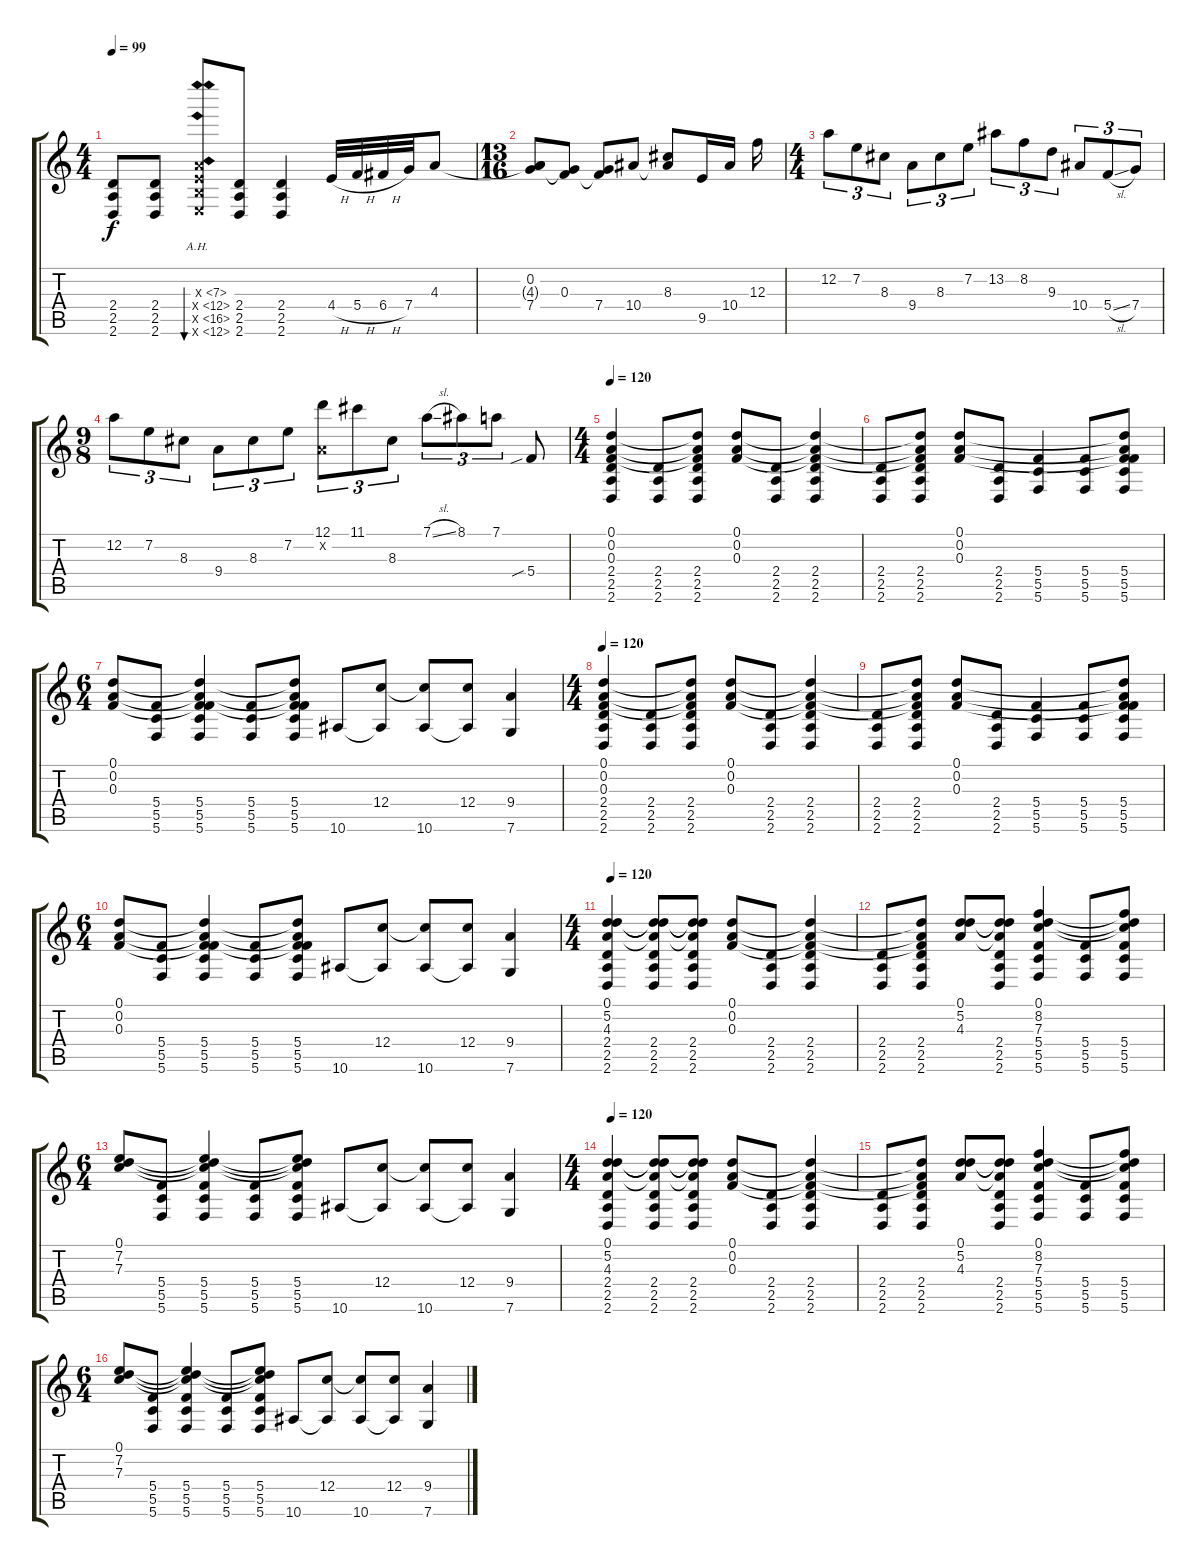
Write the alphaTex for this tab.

\track "" {instrument overdrivenguitar}
\staff {score tabs}
\tuning (D4 A3 F3 C3 G2 C2) {hide}
\ts (4 4)
\tempo 99
\clef g2
\ks c
(2.4 2.5 2.6).8{dy f} (2.4 2.5 2.6).8 (4.3{ah 3 x} 4.4{ah 8 x} 4.5{ah 12 x} 4.6{ah 8 x}).8{bu 60} (2.4 2.5 2.6).8 (2.4 2.5 2.6).4 4.4{h}.32 5.4{h}.32 6.4{h}.32 7.4.32 4.3.8 |
\ts (13 16)
(0.2{t} 4.3{t} 7.4).8 (0.3 7.4{t}).8 (0.3{t} 7.4).8 10.4.8 (8.3 10.4{t}).8 9.5.16 10.4.16 12.3.16 |
\ts (4 4)
12.2.8{tu (3 2)} 7.2.8{tu (3 2)} 8.3.8{tu (3 2)} 9.4.8{tu (3 2)} 8.3.8{tu (3 2)} 7.2.8{tu (3 2)} 13.2.8{tu (3 2)} 8.2.8{tu (3 2)} 9.3.8{tu (3 2)} 10.4.8{tu (3 2)} 5.4{sl}.8{tu (3 2)} 7.4.8{tu (3 2)} |
\ts (9 8)
12.2.8{tu (3 2)} 7.2.8{tu (3 2)} 8.3.8{tu (3 2)} 9.4.8{tu (3 2)} 8.3.8{tu (3 2)} 7.2.8{tu (3 2)} (12.1 0.2{x}).8{tu (3 2)} 11.1.8{tu (3 2)} 8.3.8{tu (3 2)} 7.1{sl}.8{tu (3 2)} 8.1.8{tu (3 2)} 7.1.8{tu (3 2)} 5.4{sib}.8 |
\ts (4 4)
\tempo 120
(0.1 0.2 0.3 2.4 2.5 2.6).4 (2.4 2.5 2.6).8 (0.1{t} 0.2{t} 0.3{t} 2.4 2.5 2.6).8 (0.1 0.2 0.3).8 (2.4 2.5 2.6).8 (0.1{t} 0.2{t} 0.3{t} 2.4 2.5 2.6).4 |
(2.4 2.5 2.6).8 (0.1{t} 0.2{t} 0.3{t} 2.4 2.5 2.6).8 (0.1 0.2 0.3).8 (2.4 2.5 2.6).8 (5.4 5.5 5.6).4 (5.4 5.5 5.6).8 (0.1{t} 0.2{t} 0.3{t} 5.4 5.5 5.6).8 |
\ts (6 4)
(0.1 0.2 0.3).8 (5.4 5.5 5.6).8 (0.1{t} 0.2{t} 0.3{t} 5.4 5.5 5.6).4 (5.4 5.5 5.6).8 (0.1{t} 0.2{t} 0.3{t} 5.4 5.5 5.6).8 10.6.8 (12.4 10.6{t}).8 (12.4{t} 10.6).8 (12.4 10.6{t}).8 (9.4 7.6).4 |
\ts (4 4)
\tempo 120
(0.1 0.2 0.3 2.4 2.5 2.6).4 (2.4 2.5 2.6).8 (0.1{t} 0.2{t} 0.3{t} 2.4 2.5 2.6).8 (0.1 0.2 0.3).8 (2.4 2.5 2.6).8 (0.1{t} 0.2{t} 0.3{t} 2.4 2.5 2.6).4 |
(2.4 2.5 2.6).8 (0.1{t} 0.2{t} 0.3{t} 2.4 2.5 2.6).8 (0.1 0.2 0.3).8 (2.4 2.5 2.6).8 (5.4 5.5 5.6).4 (5.4 5.5 5.6).8 (0.1{t} 0.2{t} 0.3{t} 5.4 5.5 5.6).8 |
\ts (6 4)
(0.1 0.2 0.3).8 (5.4 5.5 5.6).8 (0.1{t} 0.2{t} 0.3{t} 5.4 5.5 5.6).4 (5.4 5.5 5.6).8 (0.1{t} 0.2{t} 0.3{t} 5.4 5.5 5.6).8 10.6.8 (12.4 10.6{t}).8 (12.4{t} 10.6).8 (12.4 10.6{t}).8 (9.4 7.6).4 |
\ts (4 4)
\tempo 120
(0.1 5.2 4.3 2.4 2.5 2.6).4 (0.1{t} 5.2{t} 4.3{t} 2.4 2.5 2.6).8 (0.1{t} 5.2{t} 4.3{t} 2.4 2.5 2.6).8 (0.1 0.2 0.3).8 (2.4 2.5 2.6).8 (0.1{t} 0.2{t} 0.3{t} 2.4 2.5 2.6).4 |
(2.4 2.5 2.6).8 (0.1{t} 0.2{t} 0.3{t} 2.4 2.5 2.6).8 (0.1 5.2 4.3).8 (0.1{t} 5.2{t} 4.3{t} 2.4 2.5 2.6).8 (0.1 8.2 7.3 5.4 5.5 5.6).4 (5.4 5.5 5.6).8 (0.1{t} 8.2{t} 7.3{t} 5.4 5.5 5.6).8 |
\ts (6 4)
(0.1 7.2 7.3).8 (5.4 5.5 5.6).8 (0.1{t} 7.2{t} 7.3{t} 5.4 5.5 5.6).4 (5.4 5.5 5.6).8 (0.1{t} 7.2{t} 7.3{t} 5.4 5.5 5.6).8 10.6.8 (12.4 10.6{t}).8 (12.4{t} 10.6).8 (12.4 10.6{t}).8 (9.4 7.6).4 |
\ts (4 4)
\tempo 120
(0.1 5.2 4.3 2.4 2.5 2.6).4 (0.1{t} 5.2{t} 4.3{t} 2.4 2.5 2.6).8 (0.1{t} 5.2{t} 4.3{t} 2.4 2.5 2.6).8 (0.1 0.2 0.3).8 (2.4 2.5 2.6).8 (0.1{t} 0.2{t} 0.3{t} 2.4 2.5 2.6).4 |
(2.4 2.5 2.6).8 (0.1{t} 0.2{t} 0.3{t} 2.4 2.5 2.6).8 (0.1 5.2 4.3).8 (0.1{t} 5.2{t} 4.3{t} 2.4 2.5 2.6).8 (0.1 8.2 7.3 5.4 5.5 5.6).4 (5.4 5.5 5.6).8 (0.1{t} 8.2{t} 7.3{t} 5.4 5.5 5.6).8 |
\ts (6 4)
(0.1 7.2 7.3).8 (5.4 5.5 5.6).8 (0.1{t} 7.2{t} 7.3{t} 5.4 5.5 5.6).4 (5.4 5.5 5.6).8 (0.1{t} 7.2{t} 7.3{t} 5.4 5.5 5.6).8 10.6.8 (12.4 10.6{t}).8 (12.4{t} 10.6).8 (12.4 10.6{t}).8 (9.4 7.6).4
